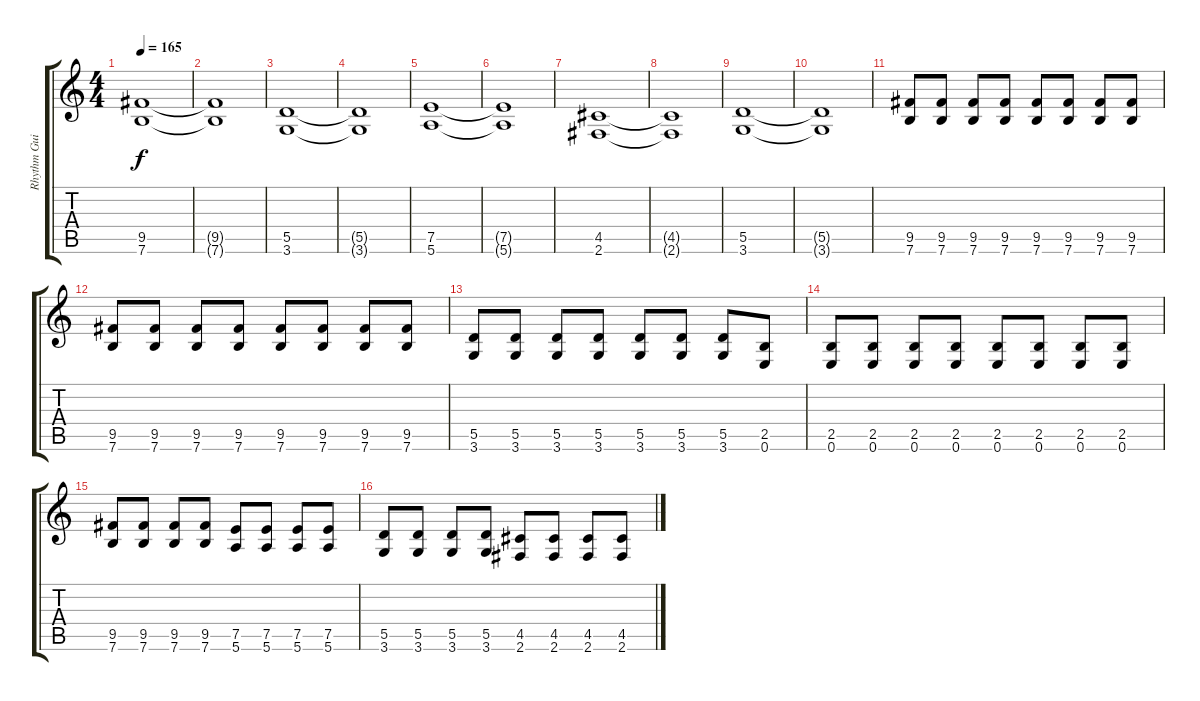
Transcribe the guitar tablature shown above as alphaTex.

\track ("Rhythm Guitar" "Rhythm Gui") {instrument distortionguitar}
\staff {score tabs}
\tuning (E4 B3 G3 D3 A2 E2) {hide}
\ts (4 4)
\tempo 165
\clef g2
\ks c
(9.5 7.6).1{dy f} |
(9.5{t} 7.6{t}).1 |
(5.5 3.6).1 |
(5.5{t} 3.6{t}).1 |
(7.5 5.6).1 |
(7.5{t} 5.6{t}).1 |
(4.5 2.6).1 |
(4.5{t} 2.6{t}).1 |
(5.5 3.6).1 |
(5.5{t} 3.6{t}).1 |
(9.5 7.6).8 (9.5 7.6).8 (9.5 7.6).8 (9.5 7.6).8 (9.5 7.6).8 (9.5 7.6).8 (9.5 7.6).8 (9.5 7.6).8 |
(9.5 7.6).8 (9.5 7.6).8 (9.5 7.6).8 (9.5 7.6).8 (9.5 7.6).8 (9.5 7.6).8 (9.5 7.6).8 (9.5 7.6).8 |
(5.5 3.6).8 (5.5 3.6).8 (5.5 3.6).8 (5.5 3.6).8 (5.5 3.6).8 (5.5 3.6).8 (5.5 3.6).8 (2.5 0.6).8 |
(2.5 0.6).8 (2.5 0.6).8 (2.5 0.6).8 (2.5 0.6).8 (2.5 0.6).8 (2.5 0.6).8 (2.5 0.6).8 (2.5 0.6).8 |
(9.5 7.6).8 (9.5 7.6).8 (9.5 7.6).8 (9.5 7.6).8 (7.5 5.6).8 (7.5 5.6).8 (7.5 5.6).8 (7.5 5.6).8 |
(5.5 3.6).8 (5.5 3.6).8 (5.5 3.6).8 (5.5 3.6).8 (4.5 2.6).8 (4.5 2.6).8 (4.5 2.6).8 (4.5 2.6).8
